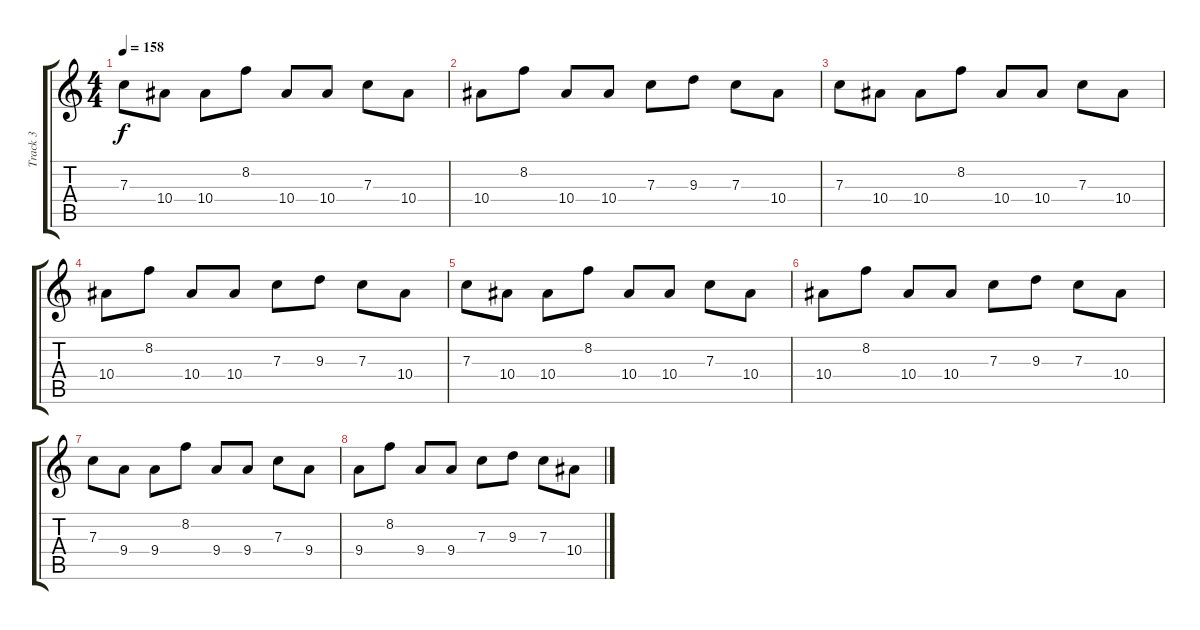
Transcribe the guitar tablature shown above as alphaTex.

\track ("Track 3" "Track 3") {instrument distortionguitar}
\staff {score tabs}
\tuning (D4 A3 F3 C3 G2 C2) {hide}
\ts (4 4)
\tempo 158
\clef g2
\ks c
7.3.8{dy f} 10.4.8 10.4.8 8.2.8 10.4.8 10.4.8 7.3.8 10.4.8 |
10.4.8 8.2.8 10.4.8 10.4.8 7.3.8 9.3.8 7.3.8 10.4.8 |
7.3.8 10.4.8 10.4.8 8.2.8 10.4.8 10.4.8 7.3.8 10.4.8 |
10.4.8 8.2.8 10.4.8 10.4.8 7.3.8 9.3.8 7.3.8 10.4.8 |
7.3.8 10.4.8 10.4.8 8.2.8 10.4.8 10.4.8 7.3.8 10.4.8 |
10.4.8 8.2.8 10.4.8 10.4.8 7.3.8 9.3.8 7.3.8 10.4.8 |
7.3.8 9.4.8 9.4.8 8.2.8 9.4.8 9.4.8 7.3.8 9.4.8 |
9.4.8 8.2.8 9.4.8 9.4.8 7.3.8 9.3.8 7.3.8 10.4.8
